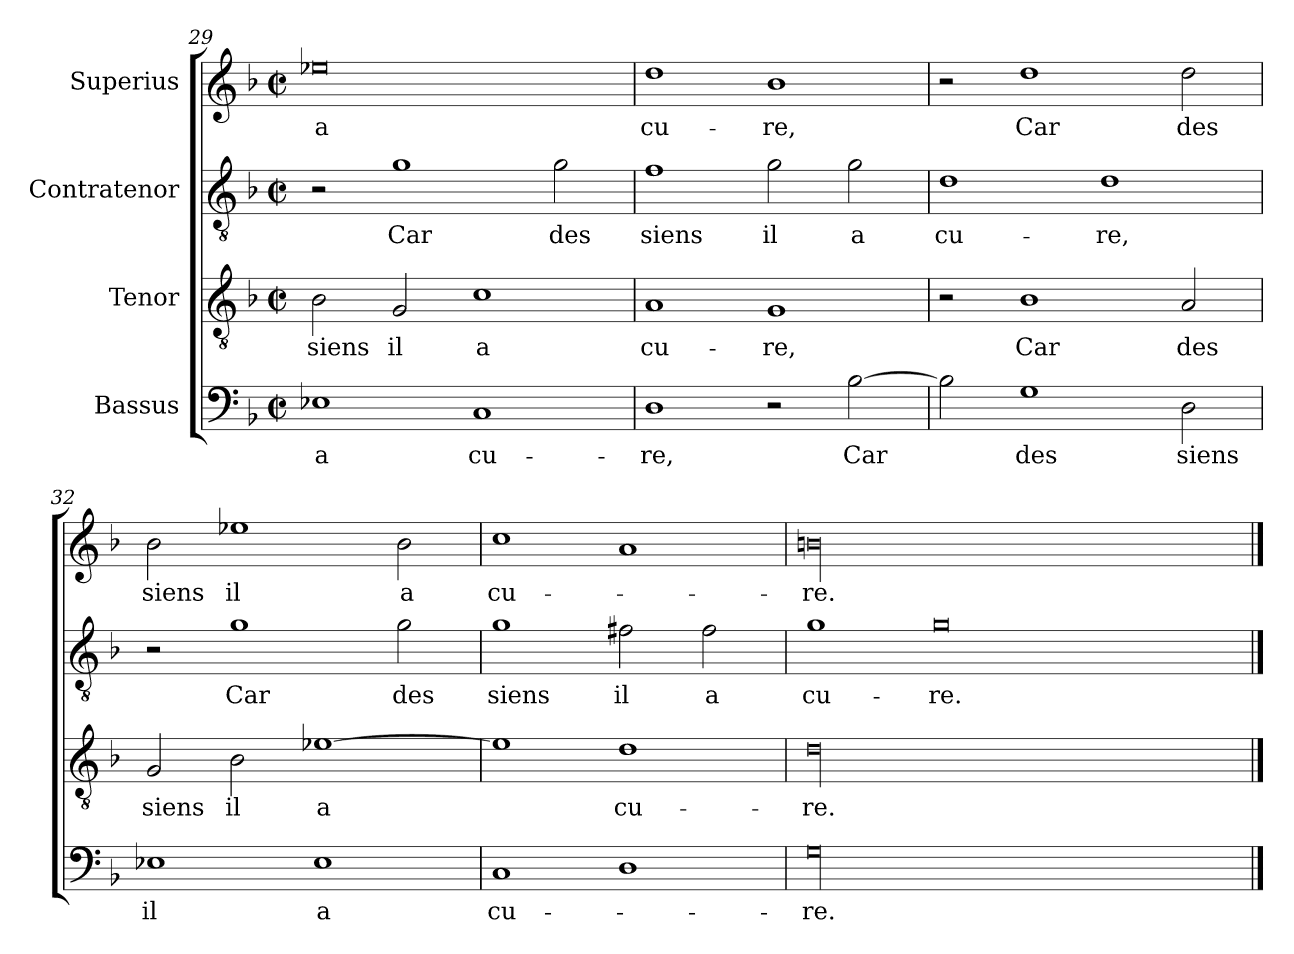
**kern	**text	**kern	**text	**kern	**text	**kern	**text
*part4	*part4	*part3	*part3	*part2	*part2	*part1	*part1
*staff4	*staff4	*staff3	*staff3	*staff2	*staff2	*staff1	*staff1
*I"Bassus	*	*I"Tenor	*	*I"Contratenor	*	*I"Superius	*
*clefF4	*	*clefGv2	*	*clefGv2	*	*clefG2	*
*k[b-]	*	*k[b-]	*	*k[b-]	*	*k[b-]	*
*F:	*	*F:	*	*F:	*	*F:	*
*M2/2	*	*M2/2	*	*M2/2	*	*M2/2	*
*met(c|)	*	*met(c|)	*	*met(c|)	*	*met(c|)	*
=29	=29	=29	=29	=29	=29	=29	=29
1E-X\	a	2B-\	siens	2r	.	0ee-X\	a
.	.	2G/	il	1g\	Car	.	.
1C/	cu-	1c\	a	.	.	.	.
.	.	.	.	2g\	des	.	.
!!LO:LB:g=z
=30	=30	=30	=30	=30	=30	=30	=30
1D\	-re,	1A/	cu-	1f\	siens	1dd\	cu-
2r	.	1G/	-re,	2g\	il	1b-\	-re,
[2B-\	Car	.	.	2g\	a	.	.
=31	=31	=31	=31	=31	=31	=31	=31
2B-\]	.	2r	.	1d\	cu-	2r	.
1G\	des	1B-\	Car	.	.	1dd\	Car
.	.	.	.	1d\	-re,	.	.
2D\	siens	2A/	des	.	.	2dd\	des
=32	=32	=32	=32	=32	=32	=32	=32
1E-X\	il	2G/	siens	2r	.	2b-\	siens
.	.	2B-\	il	1g\	Car	1ee-X\	il
1E-\	a	[1e-X\	a	.	.	.	.
.	.	.	.	2g\	des	2b-\	a
=33	=33	=33	=33	=33	=33	=33	=33
1C/	cu-	1e-\]	.	1g\	siens	1cc\	cu-
1D\	.	1d\	cu-	2f#X\	il	1a/	.
.	.	.	.	2f#\	a	.	.
=34	=34	=34	=34	=34	=34	=34	=34
00G\	-re.	00d\	-re.	1g\	cu-	00bn\	-re.
.	.	.	.	0g\	-re.	.	.
.	.	.	.	1ryy	.	.	.
==	==	==	==	==	==	==	==
*-	*-	*-	*-	*-	*-	*-	*-
